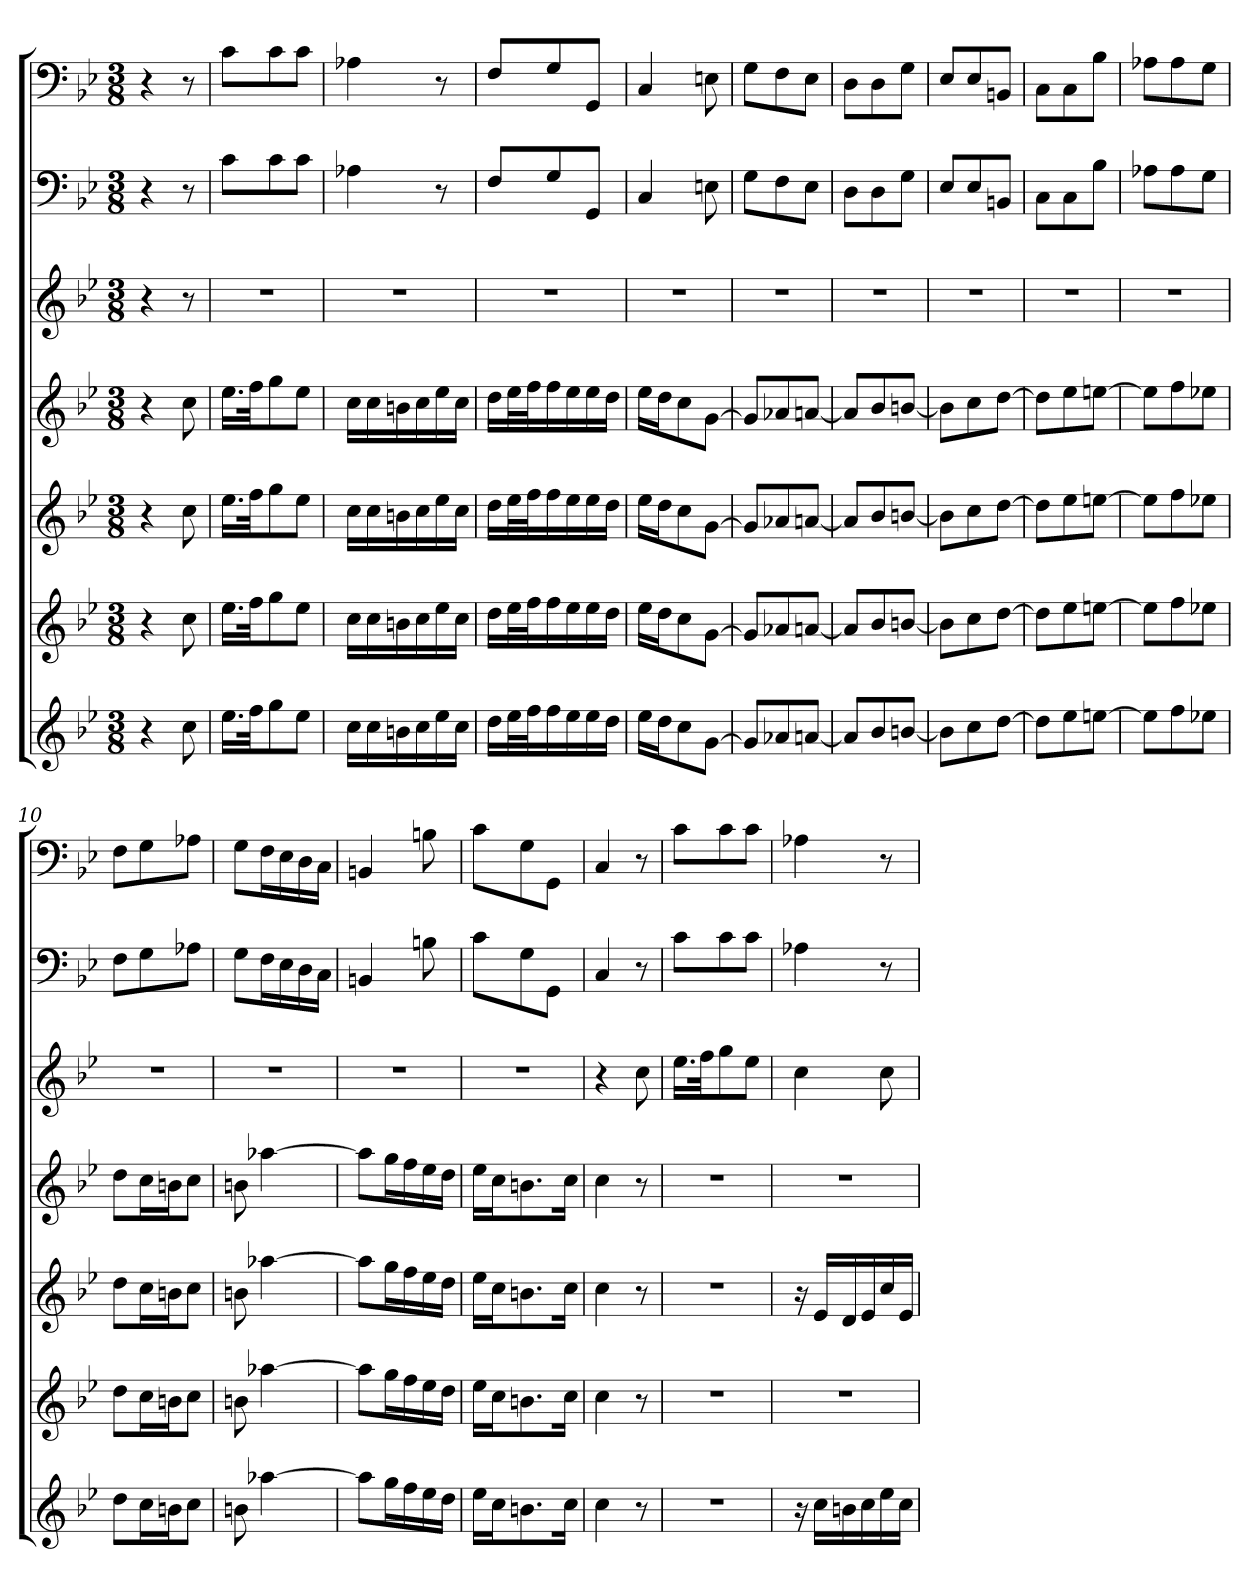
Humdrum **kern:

**kern	**kern	**kern	**kern	**kern	**kern	**kern
*part7	*part6	*part5	*part4	*part3	*part2	*part1
*staff7	*staff6	*staff5	*staff4	*staff3	*staff2	*staff1
*	*	*	*	*	*clefF4	*clefF4
*k[b-e-]	*k[b-e-]	*k[b-e-]	*k[b-e-]	*k[b-e-]	*k[b-e-]	*k[b-e-]
*g:	*g:	*g:	*g:	*g:	*g:	*g:
*M3/8	*M3/8	*M3/8	*M3/8	*M3/8	*M3/8	*M3/8
=	=	=	=	=	=	=
4r	4r	4r	4r	4r	4r	4r
8cc	8cc	8cc	8cc	8r	8r	8r
=1	=1	=1	=1	=1	=1	=1
16.ee-LL	16.ee-LL	16.ee-LL	16.ee-LL	4.r	8c\L	8c\L
32ffJk	32ffJk	32ffJk	32ffJk	.	.	.
8gg	8gg	8gg	8gg	.	8c\	8c\
8ee-J	8ee-J	8ee-J	8ee-J	.	8c\J	8c\J
=2	=2	=2	=2	=2	=2	=2
16ccLL	16ccLL	16ccLL	16ccLL	4.r	4A-X	4A-X
16cc	16cc	16cc	16cc	.	.	.
16bn	16bn	16bn	16bn	.	.	.
16cc	16cc	16cc	16cc	.	.	.
16ee-	16ee-	16ee-	16ee-	.	8r	8r
16ccJJ	16ccJJ	16ccJJ	16ccJJ	.	.	.
=3	=3	=3	=3	=3	=3	=3
16ddLL	16ddLL	16ddLL	16ddLL	4.r	8F/L	8F/L
32ee-L	32ee-L	32ee-L	32ee-L	.	.	.
32ffJ	32ffJ	32ffJ	32ffJ	.	.	.
16ff	16ff	16ff	16ff	.	8G/	8G/
16ee-	16ee-	16ee-	16ee-	.	.	.
16ee-	16ee-	16ee-	16ee-	.	8GG/J	8GG/J
16ddJJ	16ddJJ	16ddJJ	16ddJJ	.	.	.
=4	=4	=4	=4	=4	=4	=4
16ee-LL	16ee-LL	16ee-LL	16ee-LL	4.r	4C	4C
16ddJ	16ddJ	16ddJ	16ddJ	.	.	.
8cc	8cc	8cc	8cc	.	.	.
[8gJ	[8gJ	[8gJ	[8gJ	.	8En	8En
=5	=5	=5	=5	=5	=5	=5
8gL]	8gL]	8gL]	8gL]	4.r	8G\L	8G\L
8a-X	8a-X	8a-X	8a-X	.	8F\	8F\
[8anJ	[8anJ	[8anJ	[8anJ	.	8E-\J	8E-\J
=6	=6	=6	=6	=6	=6	=6
8aL]	8aL]	8aL]	8aL]	4.r	8D\L	8D\L
8b-	8b-	8b-	8b-	.	8D\	8D\
[8bnJ	[8bnJ	[8bnJ	[8bnJ	.	8G\J	8G\J
=7	=7	=7	=7	=7	=7	=7
8bL]	8bL]	8bL]	8bL]	4.r	8E-/L	8E-/L
8cc	8cc	8cc	8cc	.	8E-/	8E-/
[8ddJ	[8ddJ	[8ddJ	[8ddJ	.	8BBn/J	8BBn/J
=8	=8	=8	=8	=8	=8	=8
8ddL]	8ddL]	8ddL]	8ddL]	4.r	8C\L	8C\L
8ee-	8ee-	8ee-	8ee-	.	8C\	8C\
[8eenJ	[8eenJ	[8eenJ	[8eenJ	.	8B-\J	8B-\J
=9	=9	=9	=9	=9	=9	=9
8eeL]	8eeL]	8eeL]	8eeL]	4.r	8A-X\L	8A-X\L
8ff	8ff	8ff	8ff	.	8A-\	8A-\
8ee-XJ	8ee-XJ	8ee-XJ	8ee-XJ	.	8G\J	8G\J
=10	=10	=10	=10	=10	=10	=10
8ddL	8ddL	8ddL	8ddL	4.r	8F\L	8F\L
16ccL	16ccL	16ccL	16ccL	.	8G\	8G\
16bnJ	16bnJ	16bnJ	16bnJ	.	.	.
8ccJ	8ccJ	8ccJ	8ccJ	.	8A-X\J	8A-X\J
=11	=11	=11	=11	=11	=11	=11
8bn	8bn	8bn	8bn	4.r	8G\L	8G\L
[4aa-X	[4aa-X	[4aa-X	[4aa-X	.	16F\L	16F\L
.	.	.	.	.	16E-\	16E-\
.	.	.	.	.	16D\	16D\
.	.	.	.	.	16C\JJ	16C\JJ
=12	=12	=12	=12	=12	=12	=12
8aa-L]	8aa-L]	8aa-L]	8aa-L]	4.r	4BBn	4BBn
16ggL	16ggL	16ggL	16ggL	.	.	.
16ff	16ff	16ff	16ff	.	.	.
16ee-	16ee-	16ee-	16ee-	.	8Bn	8Bn
16ddJJ	16ddJJ	16ddJJ	16ddJJ	.	.	.
=13	=13	=13	=13	=13	=13	=13
16ee-LL	16ee-LL	16ee-LL	16ee-LL	4.r	8c\L	8c\L
16ccJ	16ccJ	16ccJ	16ccJ	.	.	.
8.bn	8.bn	8.bn	8.bn	.	8G\	8G\
.	.	.	.	.	8GG\J	8GG\J
16ccJk	16ccJk	16ccJk	16ccJk	.	.	.
=14	=14	=14	=14	=14	=14	=14
4cc	4cc	4cc	4cc	4r	4C	4C
8r	8r	8r	8r	8cc	8r	8r
=15	=15	=15	=15	=15	=15	=15
4.r	4.r	4.r	4.r	16.ee-LL	8c\L	8c\L
.	.	.	.	32ffJk	.	.
.	.	.	.	8gg	8c\	8c\
.	.	.	.	8ee-J	8c\J	8c\J
=16	=16	=16	=16	=16	=16	=16
16r	4.r	16r	4.r	4cc	4A-X	4A-X
16ccLL	.	16e-LL	.	.	.	.
16bn	.	16d	.	.	.	.
16cc	.	16e-	.	.	.	.
16ee-	.	16cc	.	8cc	8r	8r
16ccJJ	.	16e-JJ	.	.	.	.
=	=	=	=	=	=	=
*-	*-	*-	*-	*-	*-	*-
